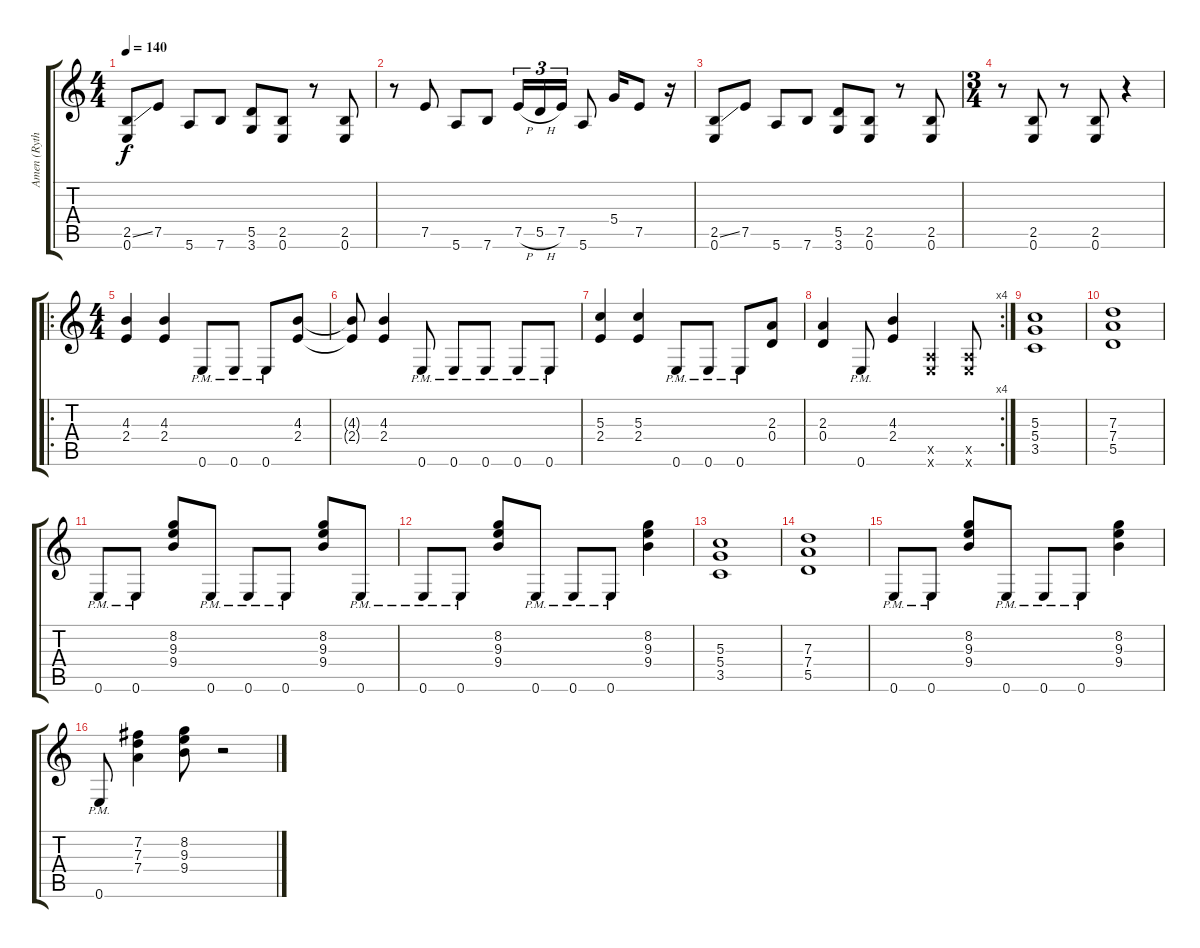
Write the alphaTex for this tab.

\track ("Amen (Rythm)" "Amen (Ryth") {instrument distortionguitar}
\staff {score tabs}
\tuning (E4 B3 G3 D3 A2 E2) {hide}
\ts (4 4)
\tempo 140
\clef g2
\ks c
(2.5{ss} 0.6).8{dy f} 7.5.8 5.6.8 7.6.8 (5.5 3.6).8 (2.5 0.6).8 r.8 (2.5 0.6).8 |
r.8 7.5.8 5.6.8 7.6.8 7.5{h}.16{tu (3 2)} 5.5{h}.16{tu (3 2)} 7.5.16{tu (3 2)} 5.6.8 5.4.16 7.5.8 r.16 |
(2.5{ss} 0.6).8 7.5.8 5.6.8 7.6.8 (5.5 3.6).8 (2.5 0.6).8 r.8 (2.5 0.6).8 |
\ts (3 4)
r.8 (2.5 0.6).8 r.8 (2.5 0.6).8 r.4 |
\ro
\ts (4 4)
(4.3 2.4).4 (4.3 2.4).4 0.6{pm}.8 0.6{pm}.8 0.6{pm}.8 (4.3 2.4).8 |
(4.3{t} 2.4{t}).8 (4.3 2.4).4 0.6{pm}.8 0.6{pm}.8 0.6{pm}.8 0.6{pm}.8 0.6{pm}.8 |
(5.3 2.4).4 (5.3 2.4).4 0.6{pm}.8 0.6{pm}.8 0.6{pm}.8 (2.3 0.4).8 |
\rc 4
(2.3 0.4).4 0.6{pm}.8 (4.3 2.4).4 (0.5{x} 0.6{x}).4 (0.5{x} 0.6{x}).8 |
(5.3 5.4 3.5).1 |
(7.3 7.4 5.5).1 |
0.6{pm}.8 0.6{pm}.8 (8.2 9.3 9.4).8 0.6{pm}.8 0.6{pm}.8 0.6{pm}.8 (8.2 9.3 9.4).8 0.6{pm}.8 |
0.6{pm}.8 0.6{pm}.8 (8.2 9.3 9.4).8 0.6{pm}.8 0.6{pm}.8 0.6{pm}.8 (8.2 9.3 9.4).4 |
(5.3 5.4 3.5).1 |
(7.3 7.4 5.5).1 |
0.6{pm}.8 0.6{pm}.8 (8.2 9.3 9.4).8 0.6{pm}.8 0.6{pm}.8 0.6{pm}.8 (8.2 9.3 9.4).4 |
0.6{pm}.8 (7.2 7.3 7.4).4 (8.2 9.3 9.4).8 r.2
